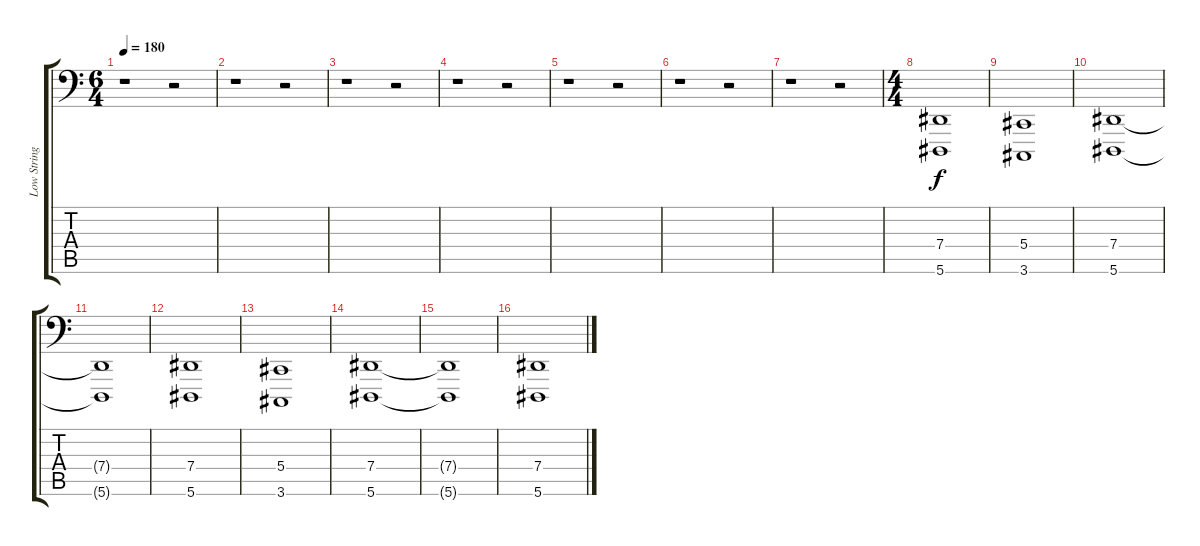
\track ("Low Strings" "Low String") {instrument stringensemble1}
\staff {score tabs}
\tuning (B2 Gb2 Db2 Ab1 Eb1 Bb0) {hide}
\ts (6 4)
\tempo 180
\clef f4
\ks c
r.1{dy f} r.2 |
r.1 r.2 |
r.1 r.2 |
r.1 r.2 |
r.1 r.2 |
r.1 r.2 |
r.1 r.2 |
\ts (4 4)
(7.4 5.6).1 |
(5.4 3.6).1 |
(7.4 5.6).1 |
(7.4{t} 5.6{t}).1 |
(7.4 5.6).1 |
(5.4 3.6).1 |
(7.4 5.6).1 |
(7.4{t} 5.6{t}).1 |
(7.4 5.6).1
